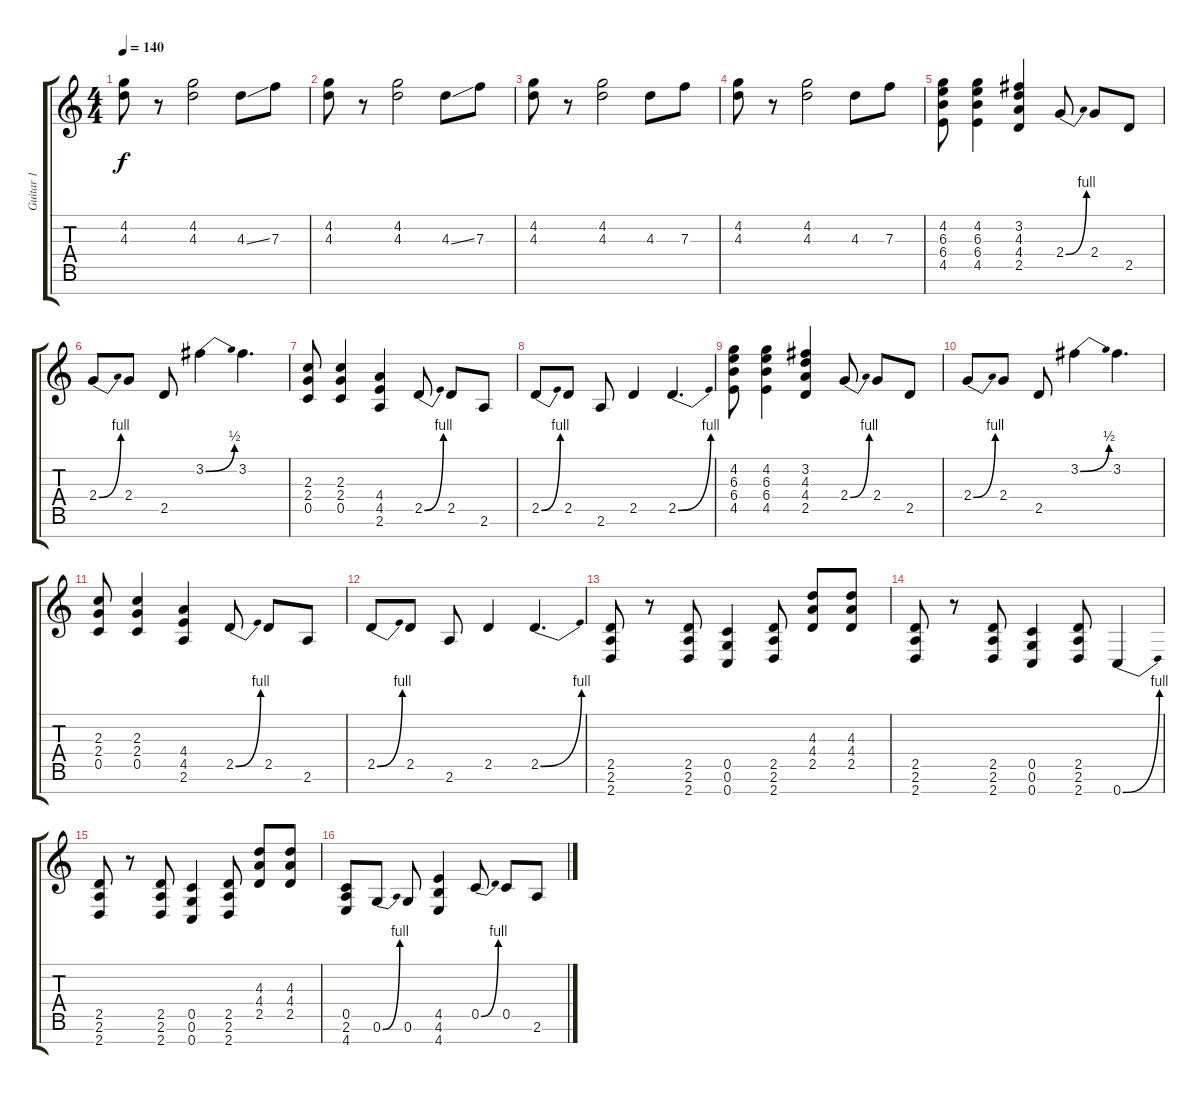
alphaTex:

\track ("Guitar 1" "Guitar 1") {solo instrument distortionguitar}
\staff {score tabs}
\tuning (G4 Eb4 Bb3 F3 C3 G2 C2) {hide}
\ts (4 4)
\tempo 140
\clef g2
\ks c
(4.2 4.3).8{dy f} r.8 (4.2 4.3).2 4.3{ss}.8 7.3.8 |
(4.2 4.3).8 r.8 (4.2 4.3).2 4.3{ss}.8 7.3.8 |
(4.2 4.3).8 r.8 (4.2 4.3).2 4.3.8 7.3.8 |
(4.2 4.3).8 r.8 (4.2 4.3).2 4.3.8 7.3.8 |
(4.2 6.3 6.4 4.5).8 (4.2 6.3 6.4 4.5).4 (3.2 4.3 4.4 2.5).4 2.4{be (bend 0 0 60 4)}.8 2.4.8 2.5.8 |
2.4{be (bend 0 0 60 4)}.8 2.4.8 2.5.8 3.2{be (bend 0 0 60 2)}.4 3.2.4{d} |
(2.3 2.4 0.5).8 (2.3 2.4 0.5).4 (4.4 4.5 2.6).4 2.5{be (bend 0 0 60 4)}.8 2.5.8 2.6.8 |
2.5{be (bend 0 0 60 4)}.8 2.5.8 2.6.8 2.5.4 2.5{be (bend 0 0 60 4)}.4{d} |
(4.2 6.3 6.4 4.5).8 (4.2 6.3 6.4 4.5).4 (3.2 4.3 4.4 2.5).4 2.4{be (bend 0 0 60 4)}.8 2.4.8 2.5.8 |
2.4{be (bend 0 0 60 4)}.8 2.4.8 2.5.8 3.2{be (bend 0 0 60 2)}.4 3.2.4{d} |
(2.3 2.4 0.5).8 (2.3 2.4 0.5).4 (4.4 4.5 2.6).4 2.5{be (bend 0 0 60 4)}.8 2.5.8 2.6.8 |
2.5{be (bend 0 0 60 4)}.8 2.5.8 2.6.8 2.5.4 2.5{be (bend 0 0 60 4)}.4{d} |
(2.5 2.6 2.7).8 r.8 (2.5 2.6 2.7).8 (0.5 0.6 0.7).4 (2.5 2.6 2.7).8 (4.3 4.4 2.5).8 (4.3 4.4 2.5).8 |
(2.5 2.6 2.7).8 r.8 (2.5 2.6 2.7).8 (0.5 0.6 0.7).4 (2.5 2.6 2.7).8 0.7{be (bend 0 0 60 4)}.4 |
(2.5 2.6 2.7).8 r.8 (2.5 2.6 2.7).8 (0.5 0.6 0.7).4 (2.5 2.6 2.7).8 (4.3 4.4 2.5).8 (4.3 4.4 2.5).8 |
(0.5 2.6 4.7).8 0.6{be (bend 0 0 60 4)}.8 0.6.8 (4.5 4.6 4.7).4 0.5{be (bend 0 0 60 4)}.8 0.5.8 2.6.8
